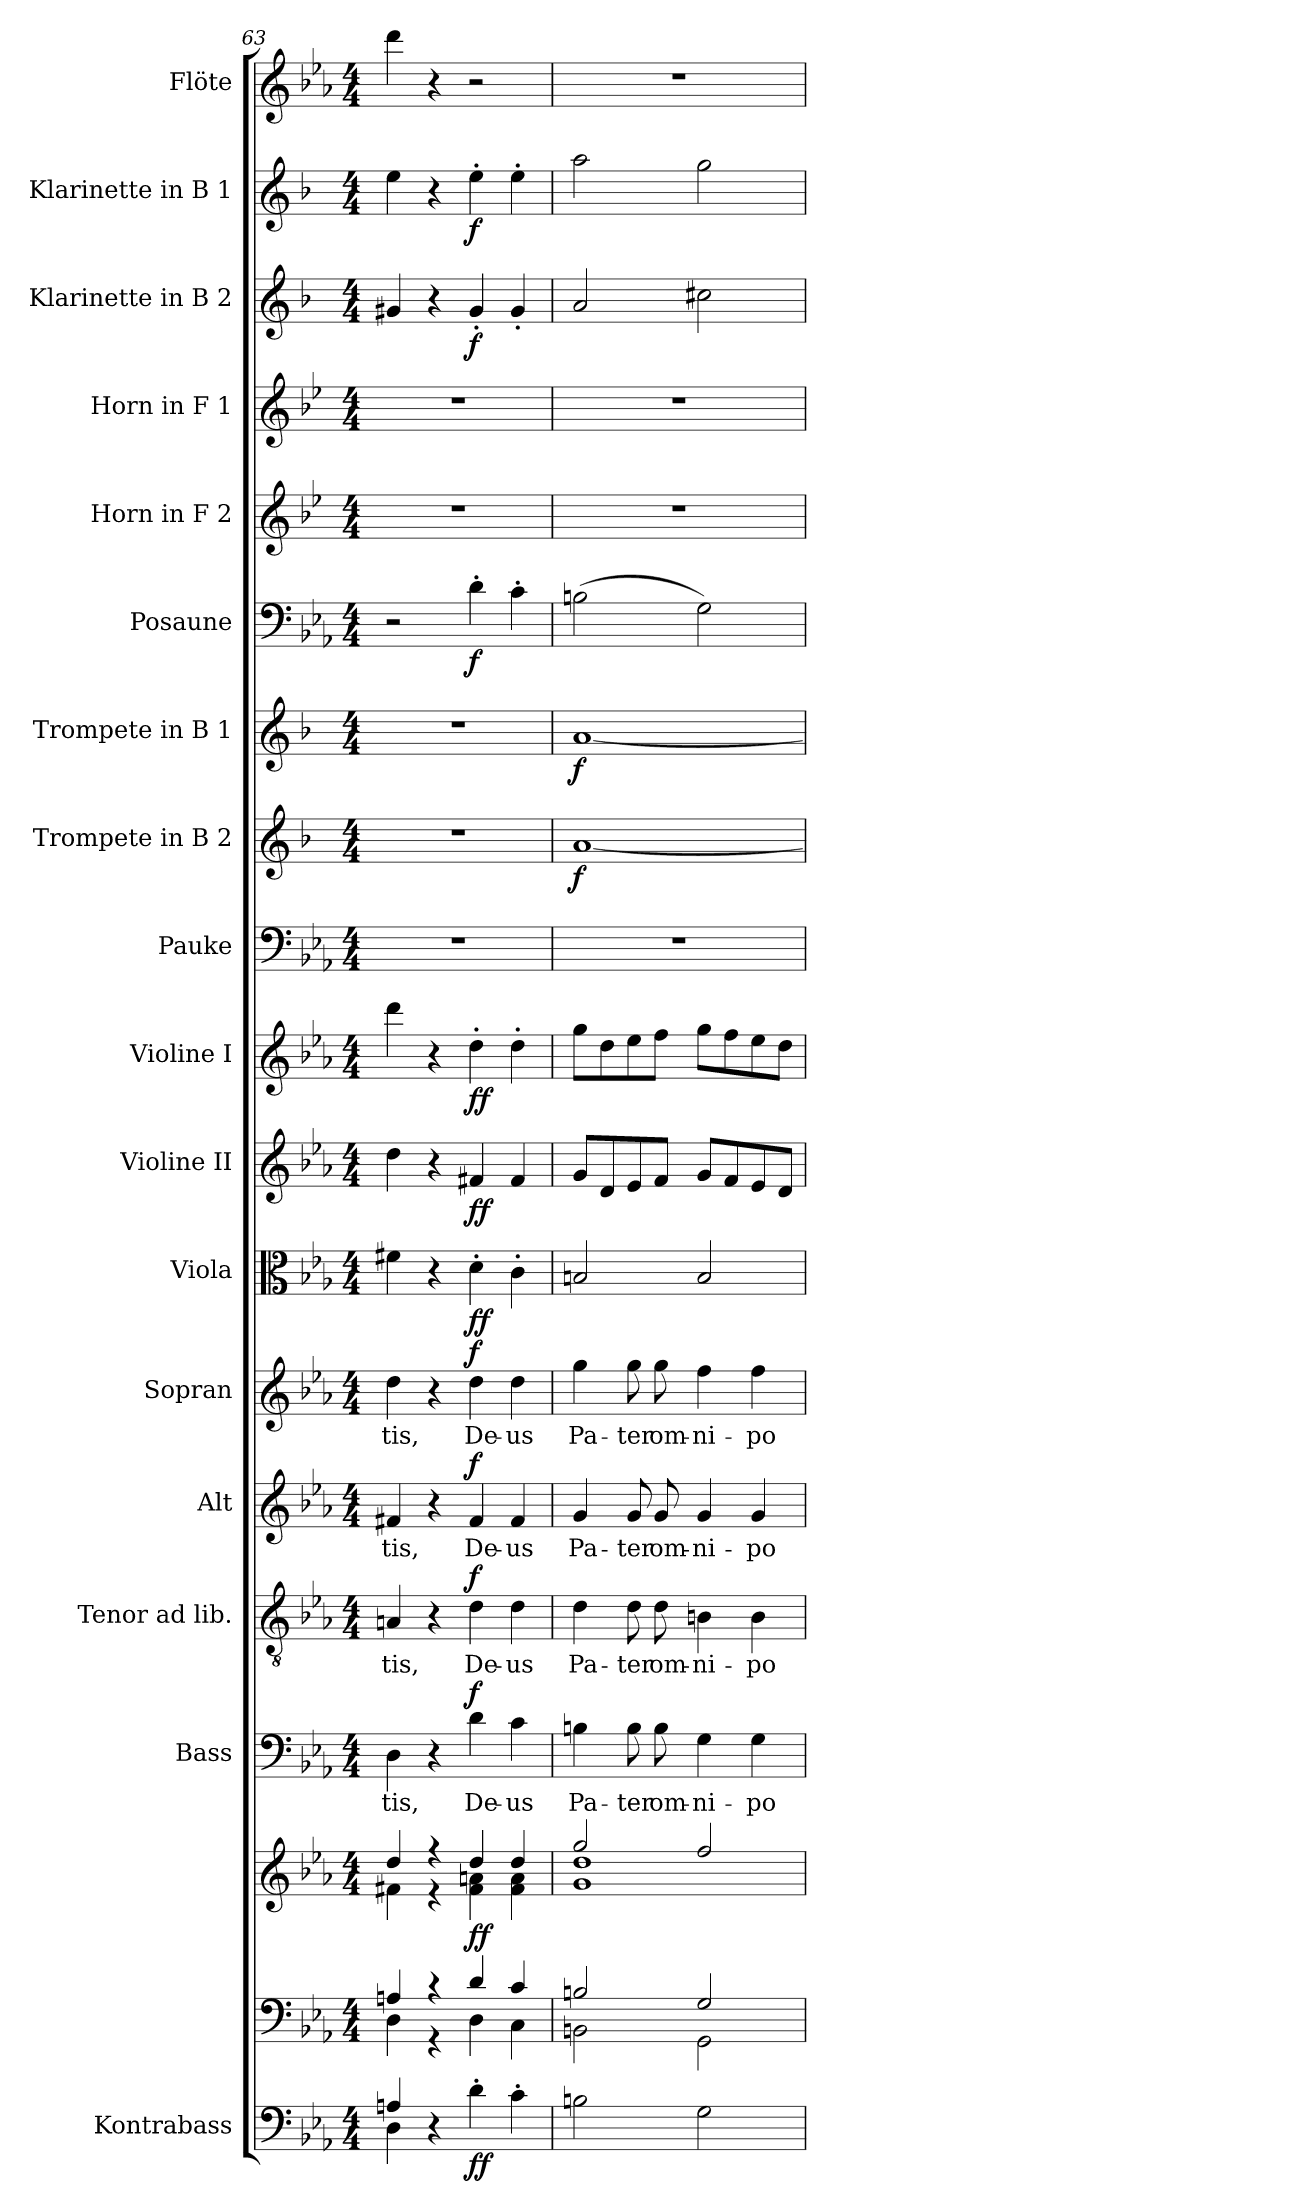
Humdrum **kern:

**kern	**dynam	**kern	**kern	**dynam	**kern	**text	**dynam	**kern	**text	**dynam	**kern	**text	**dynam	**kern	**text	**dynam	**kern	**dynam	**kern	**dynam	**kern	**dynam	**kern	**kern	**dynam	**kern	**dynam	**kern	**dynam	**kern	**kern	**kern	**dynam	**kern	**dynam	**kern
*part18	*part18	*part17	*part17	*part17	*part16	*part16	*part16	*part15	*part15	*part15	*part14	*part14	*part14	*part13	*part13	*part13	*part12	*part12	*part11	*part11	*part10	*part10	*part9	*part8	*part8	*part7	*part7	*part6	*part6	*part5	*part4	*part3	*part3	*part2	*part2	*part1
*staff19	*staff19	*staff18	*staff17	*staff17/18	*staff16	*staff16	*staff16	*staff15	*staff15	*staff15	*staff14	*staff14	*staff14	*staff13	*staff13	*staff13	*staff12	*staff12	*staff11	*staff11	*staff10	*staff10	*staff9	*staff8	*staff8	*staff7	*staff7	*staff6	*staff6	*staff5	*staff4	*staff3	*staff3	*staff2	*staff2	*staff1
*I"Kontrabass	*	*	*	*	*I"Bass	*	*	*I"Tenor ad lib.	*	*	*I"Alt	*	*	*I"Sopran	*	*	*I"Viola	*	*I"Violine II	*	*I"Violine I	*	*I"Pauke	*I"Trompete in B 2	*	*I"Trompete in B 1	*	*I"Posaune	*	*I"Horn in F 2	*I"Horn in F 1	*I"Klarinette in B 2	*	*I"Klarinette in B 1	*	*I"Flöte
*I'Kb.	*	*	*	*	*I'B	*	*	*I'T	*	*	*I'A	*	*	*I'S	*	*	*I'Vla.	*	*I'Vl. II	*	*I'Vl. I	*	*I'Pk.	*	*	*	*	*I'Pos.	*	*I'Hrn. 2	*I'Hrn. 1	*	*	*	*	*I'Fl.
*clefF4	*	*clefF4	*clefG2	*	*clefF4	*	*	*clefGv2	*	*	*clefG2	*	*	*clefG2	*	*	*clefC3	*	*clefG2	*	*clefG2	*	*clefF4	*clefG2	*	*clefG2	*	*clefF4	*	*clefG2	*clefG2	*clefG2	*	*clefG2	*	*clefG2
*ITrd7c12	*	*	*	*	*	*	*	*	*	*	*	*	*	*	*	*	*	*	*	*	*	*	*	*ITrd1c2	*	*ITrd1c2	*	*	*	*ITrd4c7	*ITrd4c7	*ITrd1c2	*	*ITrd1c2	*	*
*k[b-e-a-]	*	*k[b-e-a-]	*k[b-e-a-]	*	*k[b-e-a-]	*	*	*k[b-e-a-]	*	*	*k[b-e-a-]	*	*	*k[b-e-a-]	*	*	*k[b-e-a-]	*	*k[b-e-a-]	*	*k[b-e-a-]	*	*k[b-e-a-]	*k[b-e-a-]	*	*k[b-e-a-]	*	*k[b-e-a-]	*	*k[b-e-a-]	*k[b-e-a-]	*k[b-e-a-]	*	*k[b-e-a-]	*	*k[b-e-a-]
*E-:	*	*E-:	*E-:	*	*E-:	*	*	*E-:	*	*	*E-:	*	*	*E-:	*	*	*E-:	*	*E-:	*	*E-:	*	*E-:	*E-:	*	*E-:	*	*E-:	*	*E-:	*E-:	*E-:	*	*E-:	*	*E-:
*M4/4	*	*M4/4	*M4/4	*	*M4/4	*	*	*M4/4	*	*	*M4/4	*	*	*M4/4	*	*	*M4/4	*	*M4/4	*	*M4/4	*	*M4/4	*M4/4	*	*M4/4	*	*M4/4	*	*M4/4	*M4/4	*M4/4	*	*M4/4	*	*M4/4
=63	=63	=63	=63	=63	=63	=63	=63	=63	=63	=63	=63	=63	=63	=63	=63	=63	=63	=63	=63	=63	=63	=63	=63	=63	=63	=63	=63	=63	=63	=63	=63	=63	=63	=63	=63	=63
*^	*	*^	*^	*	*	*	*	*	*	*	*	*	*	*	*	*	*	*	*	*	*	*	*	*	*	*	*	*	*	*	*	*	*	*	*	*
!	!	!	!	!	!	!	!	!	!LO:LY:b	!	!	!LO:LY:b	!	!	!LO:LY:b	!	!	!LO:LY:b	!	!	!	!	!	!	!	!	!	!	!	!	!	!	!	!	!	!	!	!	!
4AAn/	4DD\	.	4An/	4D\	4dd/	4f#X\	.	4D\	-tis,	.	4An/	-tis,	.	4f#X/	-tis,	.	4dd\	-tis,	.	4f#X\	.	4dd\	.	4ddd\	.	1r	1r	.	1r	.	2r	.	1r	1r	4f#X/	.	4dd\	.	4ddd\
4r	2.ryy	.	4r	4r	4r	4r	.	4r	.	.	4r	.	.	4r	.	.	4r	.	.	4r	.	4r	.	4r	.	.	.	.	.	.	.	.	.	.	4r	.	4r	.	4r
!	!	!LO:DY:b	!	!	!	!	!LO:DY:b	!	!LO:LY:b	!LO:DY:a	!	!LO:LY:b	!LO:DY:a	!	!LO:LY:b	!LO:DY:a	!	!LO:LY:b	!LO:DY:a	!	!LO:DY:b	!	!LO:DY:b	!	!LO:DY:b	!	!	!	!	!	!	!LO:DY:b	!	!	!	!LO:DY:b	!	!LO:DY:b	!
4D'>\	.	ff	4d/	4D\	4dd/	4f#\ 4an\	ff	4d\	De-	f	4d\	De-	f	4f#/	De-	f	4dd\	De-	f	4d'>\	ff	4f#X/	ff	4dd'>\	ff	.	.	.	.	.	4d'>\	f	.	.	4f#'</	f	4dd'>\	f	2r
!	!	!	!	!	!	!	!	!	!LO:LY:b	!	!	!LO:LY:b	!	!	!LO:LY:b	!	!	!LO:LY:b	!	!	!	!	!	!	!	!	!	!	!	!	!	!	!	!	!	!	!	!	!
4C'>\	.	.	4c/	4C\	4dd/	4f#\ 4a\	.	4c\	-us	.	4d\	-us	.	4f#/	-us	.	4dd\	-us	.	4c'>\	.	4f#/	.	4dd'>\	.	.	.	.	.	.	4c'>\	.	.	.	4f#'</	.	4dd'>\	.	.
*v	*v	*	*	*	*	*	*	*	*	*	*	*	*	*	*	*	*	*	*	*	*	*	*	*	*	*	*	*	*	*	*	*	*	*	*	*	*	*	*
=64	=64	=64	=64	=64	=64	=64	=64	=64	=64	=64	=64	=64	=64	=64	=64	=64	=64	=64	=64	=64	=64	=64	=64	=64	=64	=64	=64	=64	=64	=64	=64	=64	=64	=64	=64	=64	=64	=64
!	!	!	!	!	!	!	!	!LO:LY:b	!	!	!LO:LY:b	!	!	!LO:LY:b	!	!	!LO:LY:b	!	!	!	!	!	!	!	!	!	!LO:DY:b	!	!LO:DY:b	!	!	!	!	!	!	!	!	!
2BBn\	.	2Bn/	2BBn\	2gg/	1g 1dd	.	4Bn\	Pa-	.	4d\	Pa-	.	4g/	Pa-	.	4gg\	Pa-	.	2Bn/	.	8g/L	.	8gg\L	.	1r	[1g	f	[1g	f	(>2Bn\	.	1r	1r	2g/	.	2gg\	.	1r
.	.	.	.	.	.	.	.	.	.	.	.	.	.	.	.	.	.	.	.	.	8d/	.	8dd\	.	.	.	.	.	.	.	.	.	.	.	.	.	.	.
!	!	!	!	!	!	!	!	!LO:LY:b	!	!	!LO:LY:b	!	!	!LO:LY:b	!	!	!LO:LY:b	!	!	!	!	!	!	!	!	!	!	!	!	!	!	!	!	!	!	!	!	!
.	.	.	.	.	.	.	8B\	-ter	.	8d\	-ter	.	8g/	-ter	.	8gg\	-ter	.	.	.	8e-/	.	8ee-\	.	.	.	.	.	.	.	.	.	.	.	.	.	.	.
!	!	!	!	!	!	!	!	!LO:LY:b	!	!	!LO:LY:b	!	!	!LO:LY:b	!	!	!LO:LY:b	!	!	!	!	!	!	!	!	!	!	!	!	!	!	!	!	!	!	!	!	!
.	.	.	.	.	.	.	8B\	om-	.	8d\	om-	.	8g/	om-	.	8gg\	om-	.	.	.	8f/J	.	8ff\J	.	.	.	.	.	.	.	.	.	.	.	.	.	.	.
!	!	!	!	!	!	!	!	!LO:LY:b	!	!	!LO:LY:b	!	!	!LO:LY:b	!	!	!LO:LY:b	!	!	!	!	!	!	!	!	!	!	!	!	!	!	!	!	!	!	!	!	!
2GG\	.	2G/	2GG\	2ff/	.	.	4G\	-ni-	.	4Bn\	-ni-	.	4g/	-ni-	.	4ff\	-ni-	.	2B/	.	8g/L	.	8gg\L	.	.	.	.	.	.	2G\)	.	.	.	2bn\	.	2ff\	.	.
.	.	.	.	.	.	.	.	.	.	.	.	.	.	.	.	.	.	.	.	.	8f/	.	8ff\	.	.	.	.	.	.	.	.	.	.	.	.	.	.	.
!	!	!	!	!	!	!	!	!LO:LY:b	!	!	!LO:LY:b	!	!	!LO:LY:b	!	!	!LO:LY:b	!	!	!	!	!	!	!	!	!	!	!	!	!	!	!	!	!	!	!	!	!
.	.	.	.	.	.	.	4G\	-po-	.	4B\	-po-	.	4g/	-po-	.	4ff\	-po-	.	.	.	8e-/	.	8ee-\	.	.	.	.	.	.	.	.	.	.	.	.	.	.	.
.	.	.	.	.	.	.	.	.	.	.	.	.	.	.	.	.	.	.	.	.	8d/J	.	8dd\J	.	.	.	.	.	.	.	.	.	.	.	.	.	.	.
*	*	*v	*v	*	*	*	*	*	*	*	*	*	*	*	*	*	*	*	*	*	*	*	*	*	*	*	*	*	*	*	*	*	*	*	*	*	*	*
*	*	*	*v	*v	*	*	*	*	*	*	*	*	*	*	*	*	*	*	*	*	*	*	*	*	*	*	*	*	*	*	*	*	*	*	*	*	*
=	=	=	=	=	=	=	=	=	=	=	=	=	=	=	=	=	=	=	=	=	=	=	=	=	=	=	=	=	=	=	=	=	=	=	=	=
*-	*-	*-	*-	*-	*-	*-	*-	*-	*-	*-	*-	*-	*-	*-	*-	*-	*-	*-	*-	*-	*-	*-	*-	*-	*-	*-	*-	*-	*-	*-	*-	*-	*-	*-	*-	*-
